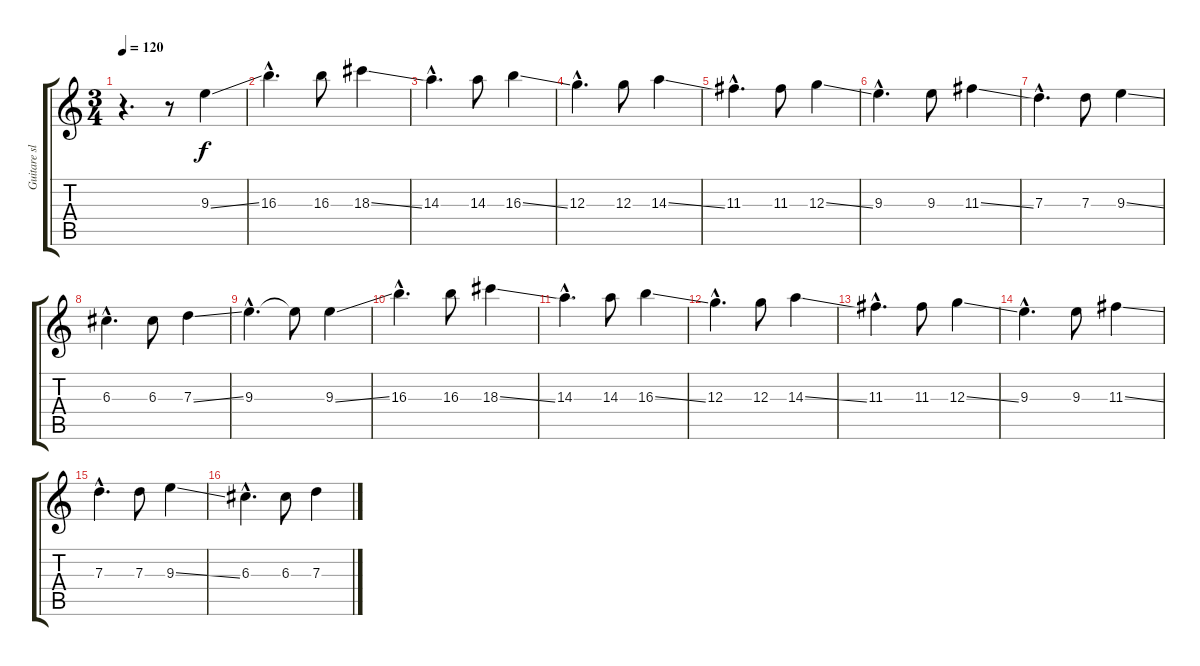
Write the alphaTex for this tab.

\track ("Guitare slide" "Guitare sl") {instrument acousticguitarsteel}
\staff {score tabs}
\tuning (E4 B3 G3 D3 A2 E2) {hide}
\ts (3 4)
\tempo 120
\clef g2
\ks c
r.4{d dy f instrument acousticguitarsteel} r.8 9.3{ss}.4 |
16.3{hac}.4{d} 16.3.8 18.3{ss}.4 |
14.3{hac}.4{d} 14.3.8 16.3{ss}.4 |
12.3{hac}.4{d} 12.3.8 14.3{ss}.4 |
11.3{hac}.4{d} 11.3.8 12.3{ss}.4 |
9.3{hac}.4{d} 9.3.8 11.3{ss}.4 |
7.3{hac}.4{d} 7.3.8 9.3{ss}.4 |
6.3{hac}.4{d} 6.3.8 7.3{ss}.4 |
9.3{hac}.4{d} 9.3{t}.8 9.3{ss}.4 |
16.3{hac}.4{d} 16.3.8 18.3{ss}.4 |
14.3{hac}.4{d} 14.3.8 16.3{ss}.4 |
12.3{hac}.4{d} 12.3.8 14.3{ss}.4 |
11.3{hac}.4{d} 11.3.8 12.3{ss}.4 |
9.3{hac}.4{d} 9.3.8 11.3{ss}.4 |
7.3{hac}.4{d} 7.3.8 9.3{ss}.4 |
6.3{hac}.4{d} 6.3.8 7.3{ss}.4
